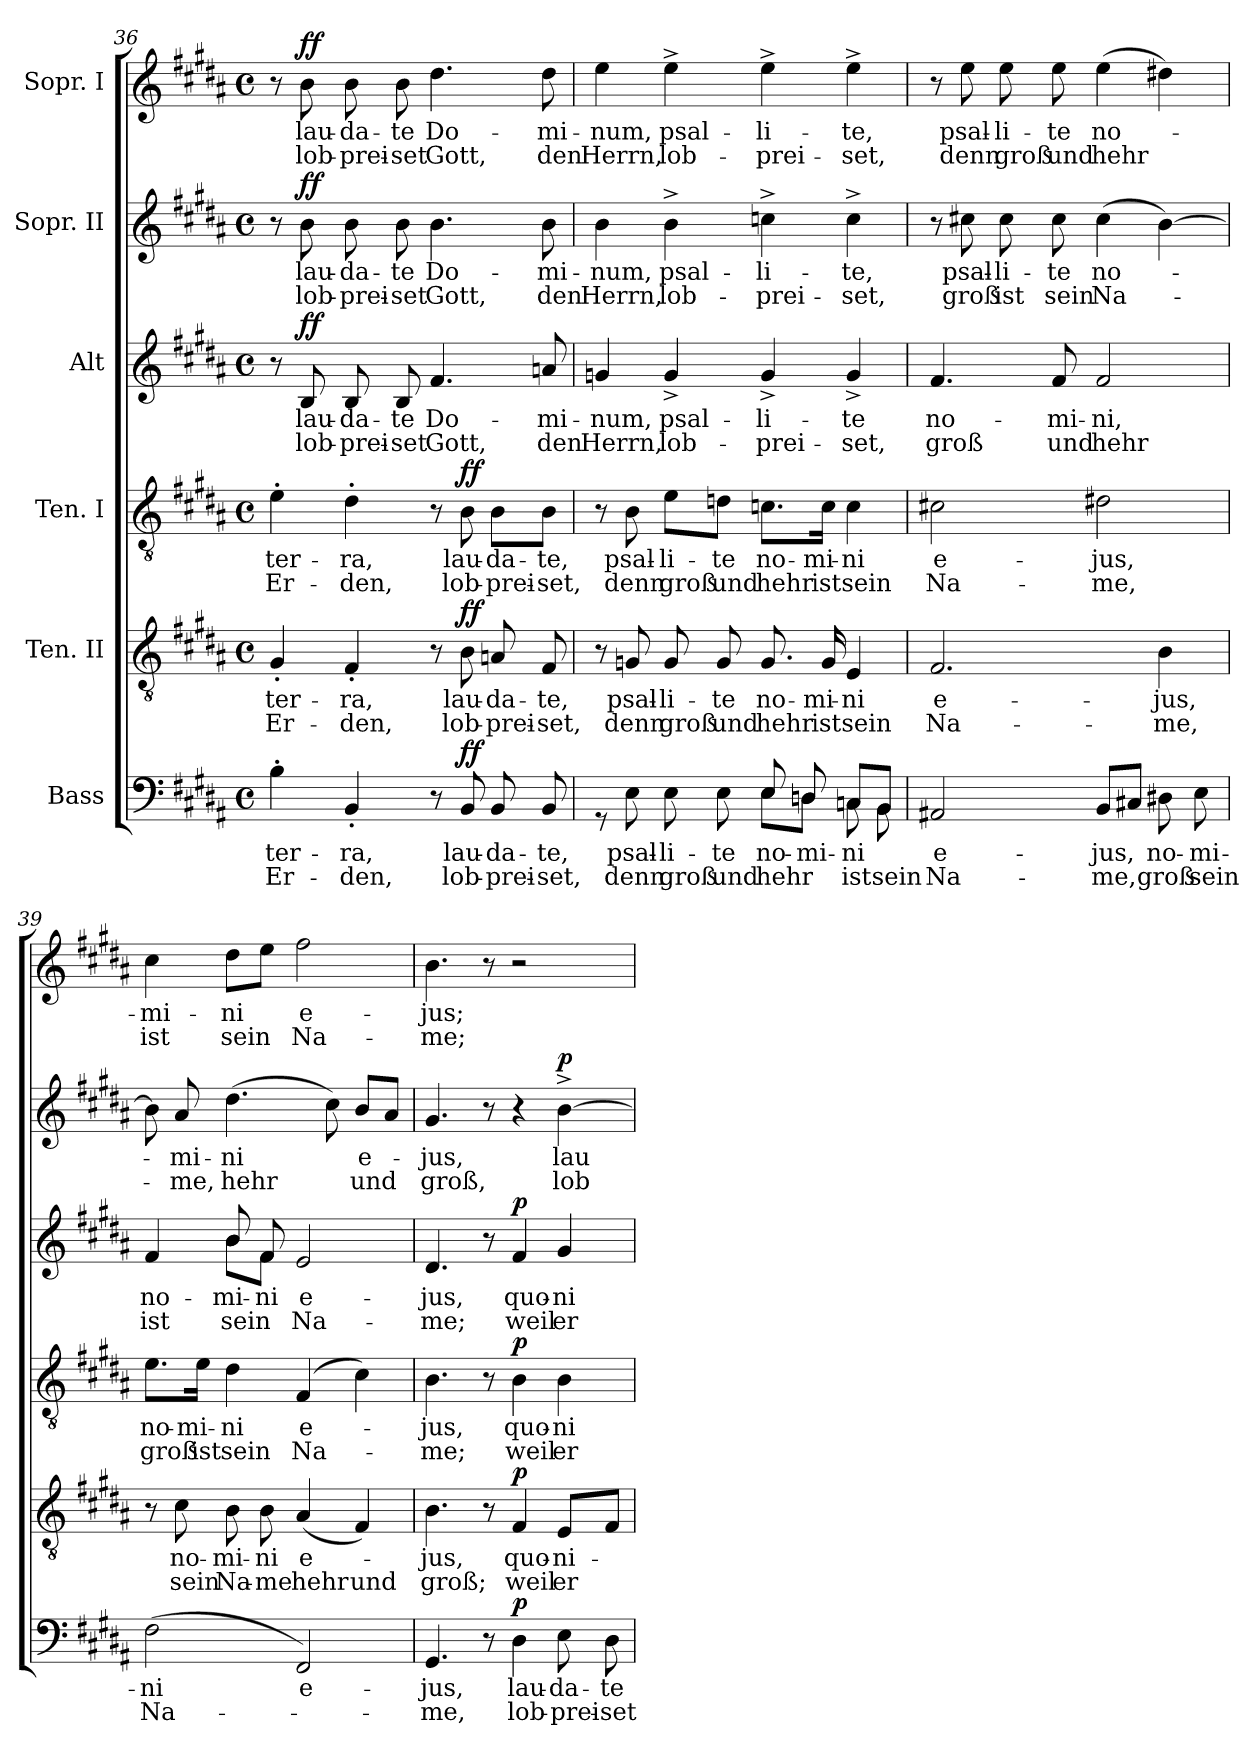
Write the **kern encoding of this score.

**kern	**text	**text	**dynam	**kern	**text	**text	**dynam	**kern	**text	**text	**dynam	**kern	**text	**text	**dynam	**kern	**text	**text	**dynam	**kern	**text	**text	**dynam
*part6	*part6	*part6	*part6	*part5	*part5	*part5	*part5	*part4	*part4	*part4	*part4	*part3	*part3	*part3	*part3	*part2	*part2	*part2	*part2	*part1	*part1	*part1	*part1
*staff6	*staff6	*staff6	*staff6	*staff5	*staff5	*staff5	*staff5	*staff4	*staff4	*staff4	*staff4	*staff3	*staff3	*staff3	*staff3	*staff2	*staff2	*staff2	*staff2	*staff1	*staff1	*staff1	*staff1
*I"Bass	*	*	*	*I"Ten. II	*	*	*	*I"Ten. I	*	*	*	*I"Alt	*	*	*	*I"Sopr. II	*	*	*	*I"Sopr. I	*	*	*
!!LO:LB:g=z
*clefF4	*	*	*	*clefGv2	*	*	*	*clefGv2	*	*	*	*clefG2	*	*	*	*clefG2	*	*	*	*clefG2	*	*	*
*k[f#c#g#d#a#]	*	*	*	*k[f#c#g#d#a#]	*	*	*	*k[f#c#g#d#a#]	*	*	*	*k[f#c#g#d#a#]	*	*	*	*k[f#c#g#d#a#]	*	*	*	*k[f#c#g#d#a#]	*	*	*
*B:	*	*	*	*B:	*	*	*	*B:	*	*	*	*B:	*	*	*	*B:	*	*	*	*B:	*	*	*
*M4/4	*	*	*	*M4/4	*	*	*	*M4/4	*	*	*	*M4/4	*	*	*	*M4/4	*	*	*	*M4/4	*	*	*
*met(c)	*	*	*	*met(c)	*	*	*	*met(c)	*	*	*	*met(c)	*	*	*	*met(c)	*	*	*	*met(c)	*	*	*
=36	=36	=36	=36	=36	=36	=36	=36	=36	=36	=36	=36	=36	=36	=36	=36	=36	=36	=36	=36	=36	=36	=36	=36
4B'\	ter-	Er-	.	4G#'/	ter-	Er-	.	4e'\	ter-	Er-	.	8r	.	.	.	8r	.	.	.	8r	.	.	.
!	!	!	!	!	!	!	!	!	!	!	!	!	!	!	!LO:DY:a	!	!	!	!LO:DY:a	!	!	!	!LO:DY:a
.	.	.	.	.	.	.	.	.	.	.	.	8B/	lau-	lob-	ff	8b\	lau-	lob-	ff	8b\	lau-	lob-	ff
4BB'/	-ra,	-den,	.	4F#'/	-ra,	-den,	.	4d#'\	-ra,	-den,	.	8B/	-da-	-prei-	.	8b\	-da-	-prei-	.	8b\	-da-	-prei-	.
.	.	.	.	.	.	.	.	.	.	.	.	8B/	-te	-set	.	8b\	-te	-set	.	8b\	-te	-set	.
8r	.	.	.	8r	.	.	.	8r	.	.	.	4.f#/	Do-	Gott,	.	4.b\	Do-	Gott,	.	4.dd#\	Do-	Gott,	.
!	!	!	!LO:DY:a	!	!	!	!LO:DY:a	!	!	!	!LO:DY:a	!	!	!	!	!	!	!	!	!	!	!	!
8BB/	lau-	lob-	ff	8B\	lau-	lob-	ff	8B\	lau-	lob-	ff	.	.	.	.	.	.	.	.	.	.	.	.
8BB/	-da-	-prei-	.	8An/	-da-	-prei-	.	8B\L	-da-	-prei-	.	.	.	.	.	.	.	.	.	.	.	.	.
8BB/	-te,	-set,	.	8F#/	-te,	-set,	.	8B\J	-te,	-set,	.	8an/	-mi-	den	.	8b\	-mi-	den	.	8dd#\	-mi-	den	.
=37	=37	=37	=37	=37	=37	=37	=37	=37	=37	=37	=37	=37	=37	=37	=37	=37	=37	=37	=37	=37	=37	=37	=37
*^	*	*	*	*	*	*	*	*	*	*	*	*	*	*	*	*	*	*	*	*	*	*	*
8rGG	2ryy	.	.	.	8r	.	.	.	8r	.	.	.	4gn/	-num,	Herrn,	.	4b\	-num,	Herrn,	.	4ee\	-num,	Herrn,	.
8E\	.	psal-	denn	.	8Gn/	psal-	denn	.	8B\	psal-	denn	.	.	.	.	.	.	.	.	.	.	.	.	.
8E\	.	-li-	groß	.	8G/	-li-	groß	.	8e\L	-li-	groß	.	4g^/	psal-	lob-	.	4b^\	psal-	lob-	.	4ee^\	psal-	lob-	.
8E\	.	-te	und	.	8G/	-te	und	.	8dn\J	-te	und	.	.	.	.	.	.	.	.	.	.	.	.	.
8E/	8E\L	no-	hehr	.	8.G/	no-	hehr	.	8.cn\L	no-	hehr	.	4g^/	-li-	-prei-	.	4ccn^\	-li-	-prei-	.	4ee^\	-li-	-prei-	.
8Dn/	8D\J	-mi-	.	.	.	.	.	.	.	.	.	.	.	.	.	.	.	.	.	.	.	.	.	.
.	.	.	.	.	16G/	-mi-	ist	.	16c\Jk	-mi-	ist	.	.	.	.	.	.	.	.	.	.	.	.	.
8Cn/L	8C\	-ni	ist	.	4E/	-ni	sein	.	4c\	-ni	sein	.	4g^/	-te	-set,	.	4cc^\	-te,	-set,	.	4ee^\	-te,	-set,	.
8BB/J	8BB\	.	sein	.	.	.	.	.	.	.	.	.	.	.	.	.	.	.	.	.	.	.	.	.
*v	*v	*	*	*	*	*	*	*	*	*	*	*	*	*	*	*	*	*	*	*	*	*	*	*
=38	=38	=38	=38	=38	=38	=38	=38	=38	=38	=38	=38	=38	=38	=38	=38	=38	=38	=38	=38	=38	=38	=38	=38
2AA#X/	e-	Na-	.	2.F#/	e-	Na-	.	2c#X\	e-	Na-	.	4.f#/	no-	groß	.	8r	.	.	.	8r	.	.	.
.	.	.	.	.	.	.	.	.	.	.	.	.	.	.	.	8cc#X\	psal-	groß	.	8ee\	psal-	denn	.
.	.	.	.	.	.	.	.	.	.	.	.	.	.	.	.	8cc#\	-li-	ist	.	8ee\	-li-	groß	.
.	.	.	.	.	.	.	.	.	.	.	.	8f#/	-mi-	und	.	8cc#\	-te	sein	.	8ee\	-te	und	.
8BB/L	-jus,	-me,	.	.	.	.	.	2d#X\	-jus,	-me,	.	2f#/	-ni,	hehr	.	(>4cc#\	no-	Na-	.	(>4ee\	no-	-hehr	.
8C#X/J	.	.	.	.	.	.	.	.	.	.	.	.	.	.	.	.	.	.	.	.	.	.	.
8D#X\	no-	groß	.	4B\	-jus,	-me,	.	.	.	.	.	.	.	.	.	[4b\)	.	.	.	4dd#X\)	.	.	.
8E\	-mi-	sein	.	.	.	.	.	.	.	.	.	.	.	.	.	.	.	.	.	.	.	.	.
!!LO:PB:g=z
=39	=39	=39	=39	=39	=39	=39	=39	=39	=39	=39	=39	=39	=39	=39	=39	=39	=39	=39	=39	=39	=39	=39	=39
*	*	*	*	*	*	*	*	*	*	*	*	*^	*	*	*	*	*	*	*	*	*	*	*
(2F#\	-ni	Na-	.	8r	.	.	.	8.e\L	no-	groß	.	4f#/	4ryy	no-	ist	.	8b\]	.	.	.	4cc#\	-mi-	ist	.
.	.	.	.	8c#\	no-	sein	.	.	.	.	.	.	.	.	.	.	8a#/	-mi-	-me,	.	.	.	.	.
.	.	.	.	.	.	.	.	16e\Jk	-mi-	ist	.	.	.	.	.	.	.	.	.	.	.	.	.	.
.	.	.	.	8B\	-mi-	Na-	.	4d#\	-ni	sein	.	8b/	8b\L	-mi-	sein	.	(>4.dd#\	-ni	hehr	.	8dd#\L	-ni	sein	.
.	.	.	.	8B\	-ni	-me	.	.	.	.	.	8f#/	8f#\J	-ni	.	.	.	.	.	.	8ee\J	.	.	.
2FF#/)	e-	.	.	(4A#/	e-	hehr	.	(4F#/	e-	Na-	.	2e/	2rddyy	e-	Na-	.	.	.	.	.	2ff#\	e-	Na-	.
.	.	.	.	.	.	.	.	.	.	.	.	.	.	.	.	.	8cc#\)	.	.	.	.	.	.	.
.	.	.	.	4F#/)	.	und	.	4c#\)	.	.	.	.	.	.	.	.	8b/L	e-	und	.	.	.	.	.
.	.	.	.	.	.	.	.	.	.	.	.	.	.	.	.	.	8a#/J	.	.	.	.	.	.	.
*	*	*	*	*	*	*	*	*	*	*	*	*v	*v	*	*	*	*	*	*	*	*	*	*	*
=40	=40	=40	=40	=40	=40	=40	=40	=40	=40	=40	=40	=40	=40	=40	=40	=40	=40	=40	=40	=40	=40	=40	=40
4.GG#/	-jus,	-me,	.	4.B\	-jus,	groß;	.	4.B\	-jus,	-me;	.	4.d#/	-jus,	-me;	.	4.g#/	-jus,	groß,	.	4.b\	-jus;	-me;	.
8r	.	.	.	8r	.	.	.	8r	.	.	.	8r	.	.	.	8r	.	.	.	8r	.	.	.
!	!	!	!LO:DY:a	!	!	!	!LO:DY:a	!	!	!	!LO:DY:a	!	!	!	!LO:DY:a	!	!	!	!	!	!	!	!
4D#\	lau-	lob-	p	4F#/	quo-	weil	p	4B\	quo-	weil	p	4f#/	quo-	weil	p	4r	.	.	.	2r	.	.	.
!	!	!	!	!	!	!	!	!	!	!	!	!	!	!	!	!	!	!	!LO:DY:a	!	!	!	!
8E\	-da-	-prei-	.	8E/L	-ni-	er	.	4B\	-ni-	er	.	4g#/	-ni-	er	.	[4b^\	lau-	-lob	p	.	.	.	.
8D#\	-te	-set	.	8F#/J	.	.	.	.	.	.	.	.	.	.	.	.	.	.	.	.	.	.	.
=	=	=	=	=	=	=	=	=	=	=	=	=	=	=	=	=	=	=	=	=	=	=	=
*-	*-	*-	*-	*-	*-	*-	*-	*-	*-	*-	*-	*-	*-	*-	*-	*-	*-	*-	*-	*-	*-	*-	*-
